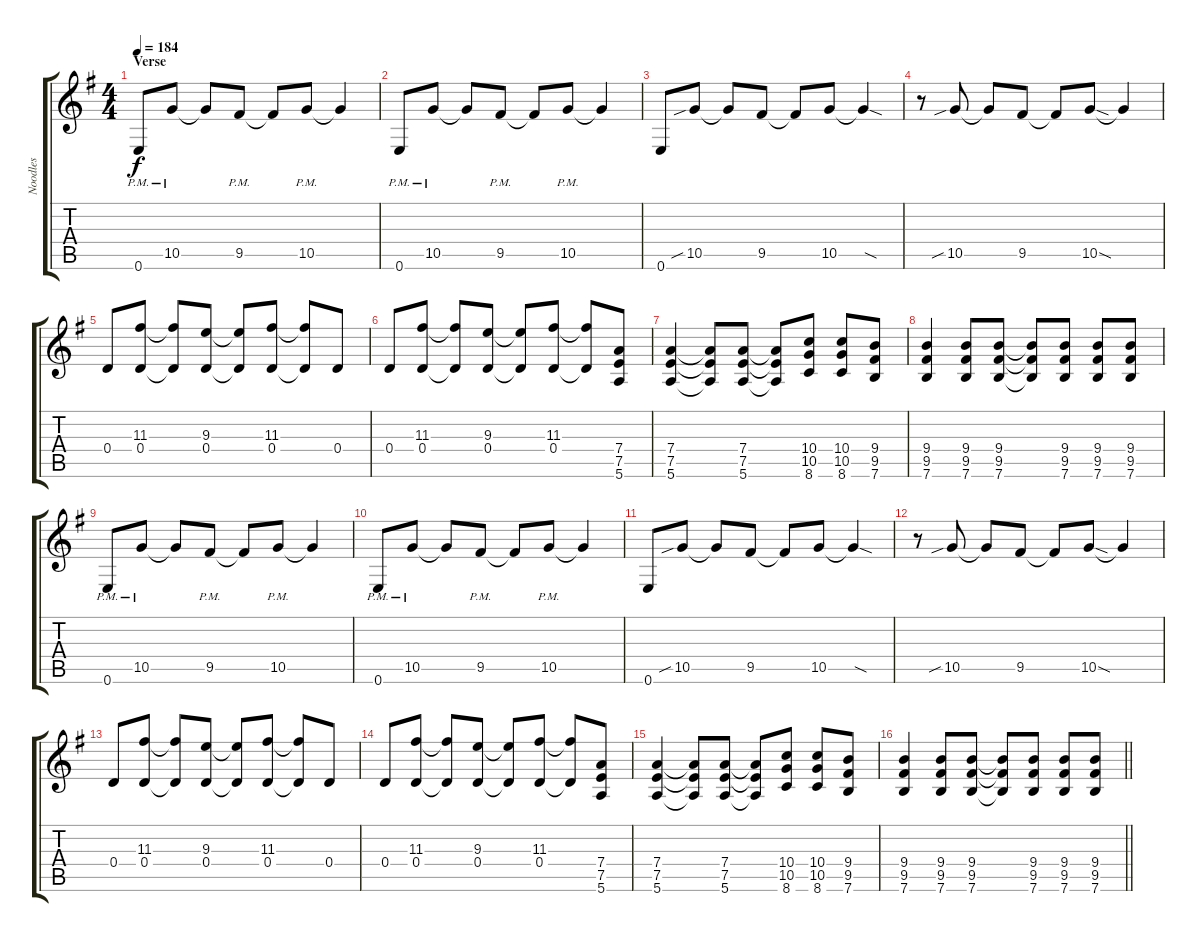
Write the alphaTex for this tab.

\track ("Noodles" "Noodles") {instrument overdrivenguitar}
\staff {score tabs}
\tuning (E4 B3 G3 D3 A2 E2) {hide}
\ts (4 4)
\section ("" "Verse")
\tempo 184
\clef g2
\ks eminor
0.6{pm}.8{dy f} 10.5{pm}.8 10.5{t}.8 9.5{pm}.8 9.5{t}.8 10.5{pm}.8 10.5{t}.4 |
0.6{pm}.8 10.5{pm}.8 10.5{t}.8 9.5{pm}.8 9.5{t}.8 10.5{pm}.8 10.5{t}.4 |
0.6.8 10.5{sib}.8 10.5{t}.8 9.5.8 9.5{t}.8 10.5.8 10.5{sod t}.4 |
r.8 10.5{sib}.8 10.5{t}.8 9.5.8 9.5{t}.8 10.5{sod}.8 10.5{t}.4 |
0.4.8 (11.3 0.4).8 (11.3{t} 0.4{t}).8 (9.3 0.4).8 (9.3{t} 0.4{t}).8 (11.3 0.4).8 (11.3{t} 0.4{t}).8 0.4.8 |
0.4.8 (11.3 0.4).8 (11.3{t} 0.4{t}).8 (9.3 0.4).8 (9.3{t} 0.4{t}).8 (11.3 0.4).8 (11.3{t} 0.4{t}).8 (7.4 7.5 5.6).8 |
(7.4 7.5 5.6).4 (7.4{t} 7.5{t} 5.6{t}).8 (7.4 7.5 5.6).8 (7.4{t} 7.5{t} 5.6{t}).8 (10.4 10.5 8.6).8 (10.4 10.5 8.6).8 (9.4 9.5 7.6).8 |
(9.4 9.5 7.6).4 (9.4 9.5 7.6).8 (9.4 9.5 7.6).8 (9.4{t} 9.5{t} 7.6{t}).8 (9.4 9.5 7.6).8 (9.4 9.5 7.6).8 (9.4 9.5 7.6).8 |
0.6{pm}.8 10.5{pm}.8 10.5{t}.8 9.5{pm}.8 9.5{t}.8 10.5{pm}.8 10.5{t}.4 |
0.6{pm}.8 10.5{pm}.8 10.5{t}.8 9.5{pm}.8 9.5{t}.8 10.5{pm}.8 10.5{t}.4 |
0.6.8 10.5{sib}.8 10.5{t}.8 9.5.8 9.5{t}.8 10.5.8 10.5{sod t}.4 |
r.8 10.5{sib}.8 10.5{t}.8 9.5.8 9.5{t}.8 10.5{sod}.8 10.5{t}.4 |
0.4.8 (11.3 0.4).8 (11.3{t} 0.4{t}).8 (9.3 0.4).8 (9.3{t} 0.4{t}).8 (11.3 0.4).8 (11.3{t} 0.4{t}).8 0.4.8 |
0.4.8 (11.3 0.4).8 (11.3{t} 0.4{t}).8 (9.3 0.4).8 (9.3{t} 0.4{t}).8 (11.3 0.4).8 (11.3{t} 0.4{t}).8 (7.4 7.5 5.6).8 |
(7.4 7.5 5.6).4 (7.4{t} 7.5{t} 5.6{t}).8 (7.4 7.5 5.6).8 (7.4{t} 7.5{t} 5.6{t}).8 (10.4 10.5 8.6).8 (10.4 10.5 8.6).8 (9.4 9.5 7.6).8 |
\barLineRight lightlight
(9.4 9.5 7.6).4 (9.4 9.5 7.6).8 (9.4 9.5 7.6).8 (9.4{t} 9.5{t} 7.6{t}).8 (9.4 9.5 7.6).8 (9.4 9.5 7.6).8 (9.4 9.5 7.6).8
